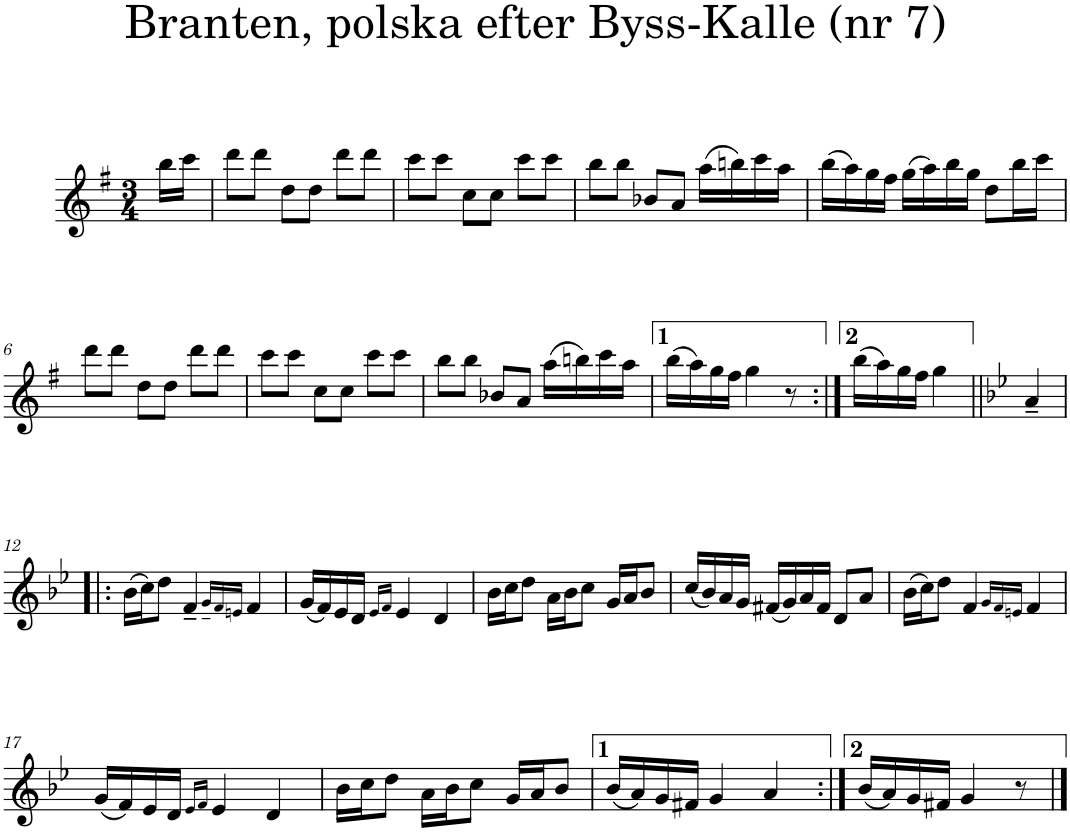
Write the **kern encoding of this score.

**kern
*part1
*staff1
*I"Piano
*I'Pno
*clefG2
*k[f#]
*G:
*M3/4
=1
16bb\LL
16ccc\JJ
=2
8ddd\L
8ddd\J
8dd\L
8dd\J
8ddd\L
8ddd\J
=3
8ccc\L
8ccc\J
8cc\L
8cc\J
8ccc\L
8ccc\J
=4
8bb\L
8bb\J
8b-X/L
8a/J
(16aa\LL
16bbn\)
16ccc\
16aa\JJ
=5
(16bb\LL
16aa\)
16gg\
16ff#\JJ
(16gg\LL
16aa\)
16bb\
16gg\JJ
8dd\L
16bb\L
16ccc\JJ
!!LO:LB:g=z
=6
8ddd\L
8ddd\J
8dd\L
8dd\J
8ddd\L
8ddd\J
=7
8ccc\L
8ccc\J
8cc\L
8cc\J
8ccc\L
8ccc\J
=8
8bb\L
8bb\J
8b-X/L
8a/J
(16aa\LL
16bbn\)
16ccc\
16aa\JJ
=9
(16bb\LL
16aa\)
16gg\
16ff#\JJ
4gg\
8r
=10:|!
(16bb\LL
16aa\)
16gg\
16ff#\JJ
4gg\
=11||
*k[b-e-]
*g:
4a~/
!!LO:LB:g=z
=12!|:
(16b-\LL
16cc\J)
8dd\J
4f~/
16qg~/LL
16qf/
16qen/JJ
4f/
=13
(16g/LL
16f/)
16e-/
16d/JJ
16qe-/LL
16qf/JJ
4e-/
4d/
=14
16b-\LL
16cc\J
8dd\J
16a\LL
16b-\J
8cc\J
16g/LL
16a/J
8b-/J
=15
(16cc/LL
16b-/)
16a/
16g/JJ
(16f#X/LL
16g/)
16a/
16f#/JJ
8d/L
8a/J
=16
(16b-\LL
16cc\J)
8dd\J
4f/
16qg/LL
16qf/
16qen/JJ
4f/
!!LO:LB:g=z
=17
(16g/LL
16f/)
16e-/
16d/JJ
16qe-/LL
16qf/JJ
4e-/
4d/
=18
16b-\LL
16cc\J
8dd\J
16a\LL
16b-\J
8cc\J
16g/LL
16a/J
8b-/J
=19
(16b-/LL
16a/)
16g/
16f#X/JJ
4g/
4a/
=20:|!
(16b-/LL
16a/)
16g/
16f#X/JJ
4g/
8r
==
*-
